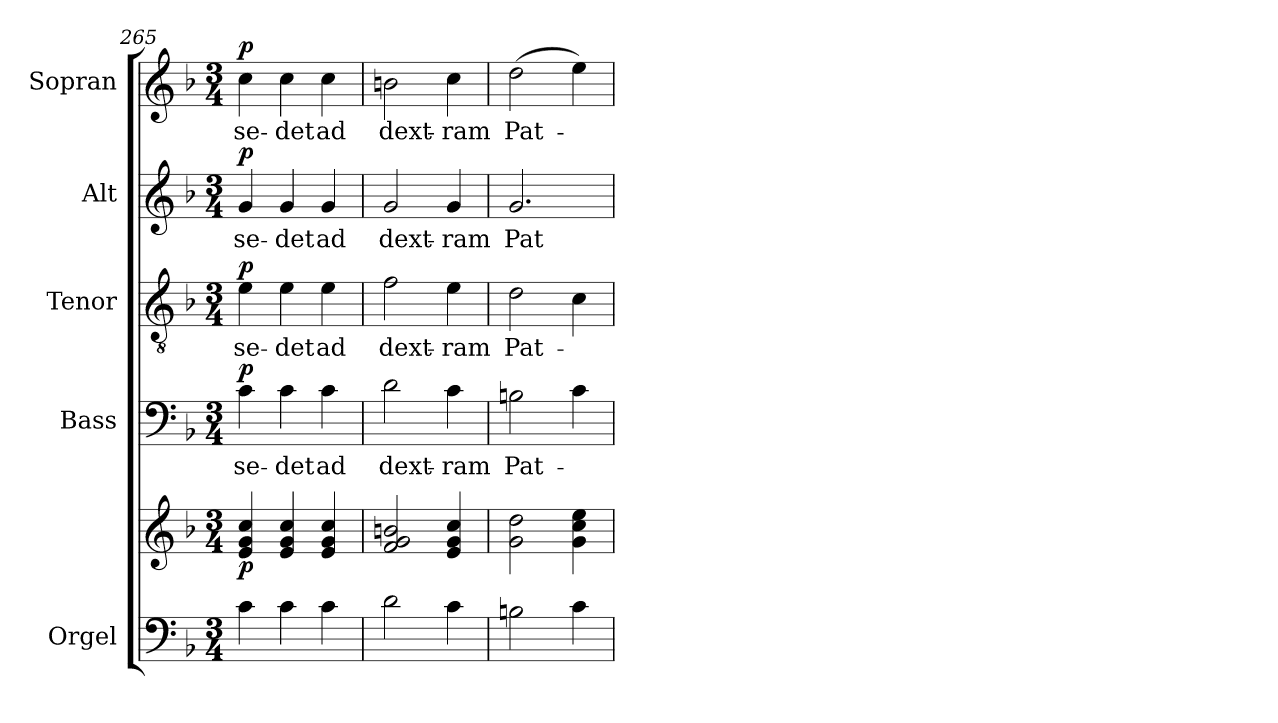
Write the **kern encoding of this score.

**kern	**kern	**dynam	**kern	**text	**dynam	**kern	**text	**dynam	**kern	**text	**dynam	**kern	**text	**dynam
*part5	*part5	*part5	*part4	*part4	*part4	*part3	*part3	*part3	*part2	*part2	*part2	*part1	*part1	*part1
*staff6	*staff5	*staff5/6	*staff4	*staff4	*staff4	*staff3	*staff3	*staff3	*staff2	*staff2	*staff2	*staff1	*staff1	*staff1
*I"Orgel	*	*	*I"Bass	*	*	*I"Tenor	*	*	*I"Alt	*	*	*I"Sopran	*	*
*I'Org.	*	*	*I'B.	*	*	*I'T.	*	*	*I'A.	*	*	*I'S.	*	*
*clefF4	*clefG2	*	*clefF4	*	*	*clefGv2	*	*	*clefG2	*	*	*clefG2	*	*
*k[b-]	*k[b-]	*	*k[b-]	*	*	*k[b-]	*	*	*k[b-]	*	*	*k[b-]	*	*
*F:	*F:	*	*F:	*	*	*F:	*	*	*F:	*	*	*F:	*	*
*M3/4	*M3/4	*	*M3/4	*	*	*M3/4	*	*	*M3/4	*	*	*M3/4	*	*
=265	=265	=265	=265	=265	=265	=265	=265	=265	=265	=265	=265	=265	=265	=265
!	!	!LO:DY:b	!	!LO:LY:b	!LO:DY:a	!	!LO:LY:b	!LO:DY:a	!	!LO:LY:b	!LO:DY:a	!	!LO:LY:b	!LO:DY:a
4c\	4e/ 4g/ 4cc/	p	4c\	se-	p	4e\	se-	p	4g/	se-	p	4cc\	se-	p
!	!	!	!	!LO:LY:b	!	!	!LO:LY:b	!	!	!LO:LY:b	!	!	!LO:LY:b	!
4c\	4e/ 4g/ 4cc/	.	4c\	-det	.	4e\	-det	.	4g/	-det	.	4cc\	-det	.
!	!	!	!	!LO:LY:b	!	!	!LO:LY:b	!	!	!LO:LY:b	!	!	!LO:LY:b	!
4c\	4e/ 4g/ 4cc/	.	4c\	ad	.	4e\	ad	.	4g/	ad	.	4cc\	ad	.
=266	=266	=266	=266	=266	=266	=266	=266	=266	=266	=266	=266	=266	=266	=266
!	!	!	!	!LO:LY:b	!	!	!LO:LY:b	!	!	!LO:LY:b	!	!	!LO:LY:b	!
2d\	2f/ 2g/ 2bn/	.	2d\	dext-	.	2f\	dext-	.	2g/	dext-	.	2bn\	dext-	.
!	!	!	!	!LO:LY:b	!	!	!LO:LY:b	!	!	!LO:LY:b	!	!	!LO:LY:b	!
4c\	4e/ 4g/ 4cc/	.	4c\	-ram	.	4e\	-ram	.	4g/	-ram	.	4cc\	-ram	.
=267	=267	=267	=267	=267	=267	=267	=267	=267	=267	=267	=267	=267	=267	=267
!	!	!	!	!LO:LY:b	!	!	!LO:LY:b	!	!	!LO:LY:b	!	!	!LO:LY:b	!
2Bn\	2g\ 2dd\	.	2Bn\	Pat-	.	2d\	Pat-	.	2.g/	Pat-	.	(>2dd\	Pat-	.
4c\	4g\ 4cc\ 4ee\	.	4c\	.	.	4c\	.	.	.	.	.	4ee\)	.	.
=	=	=	=	=	=	=	=	=	=	=	=	=	=	=
*-	*-	*-	*-	*-	*-	*-	*-	*-	*-	*-	*-	*-	*-	*-
